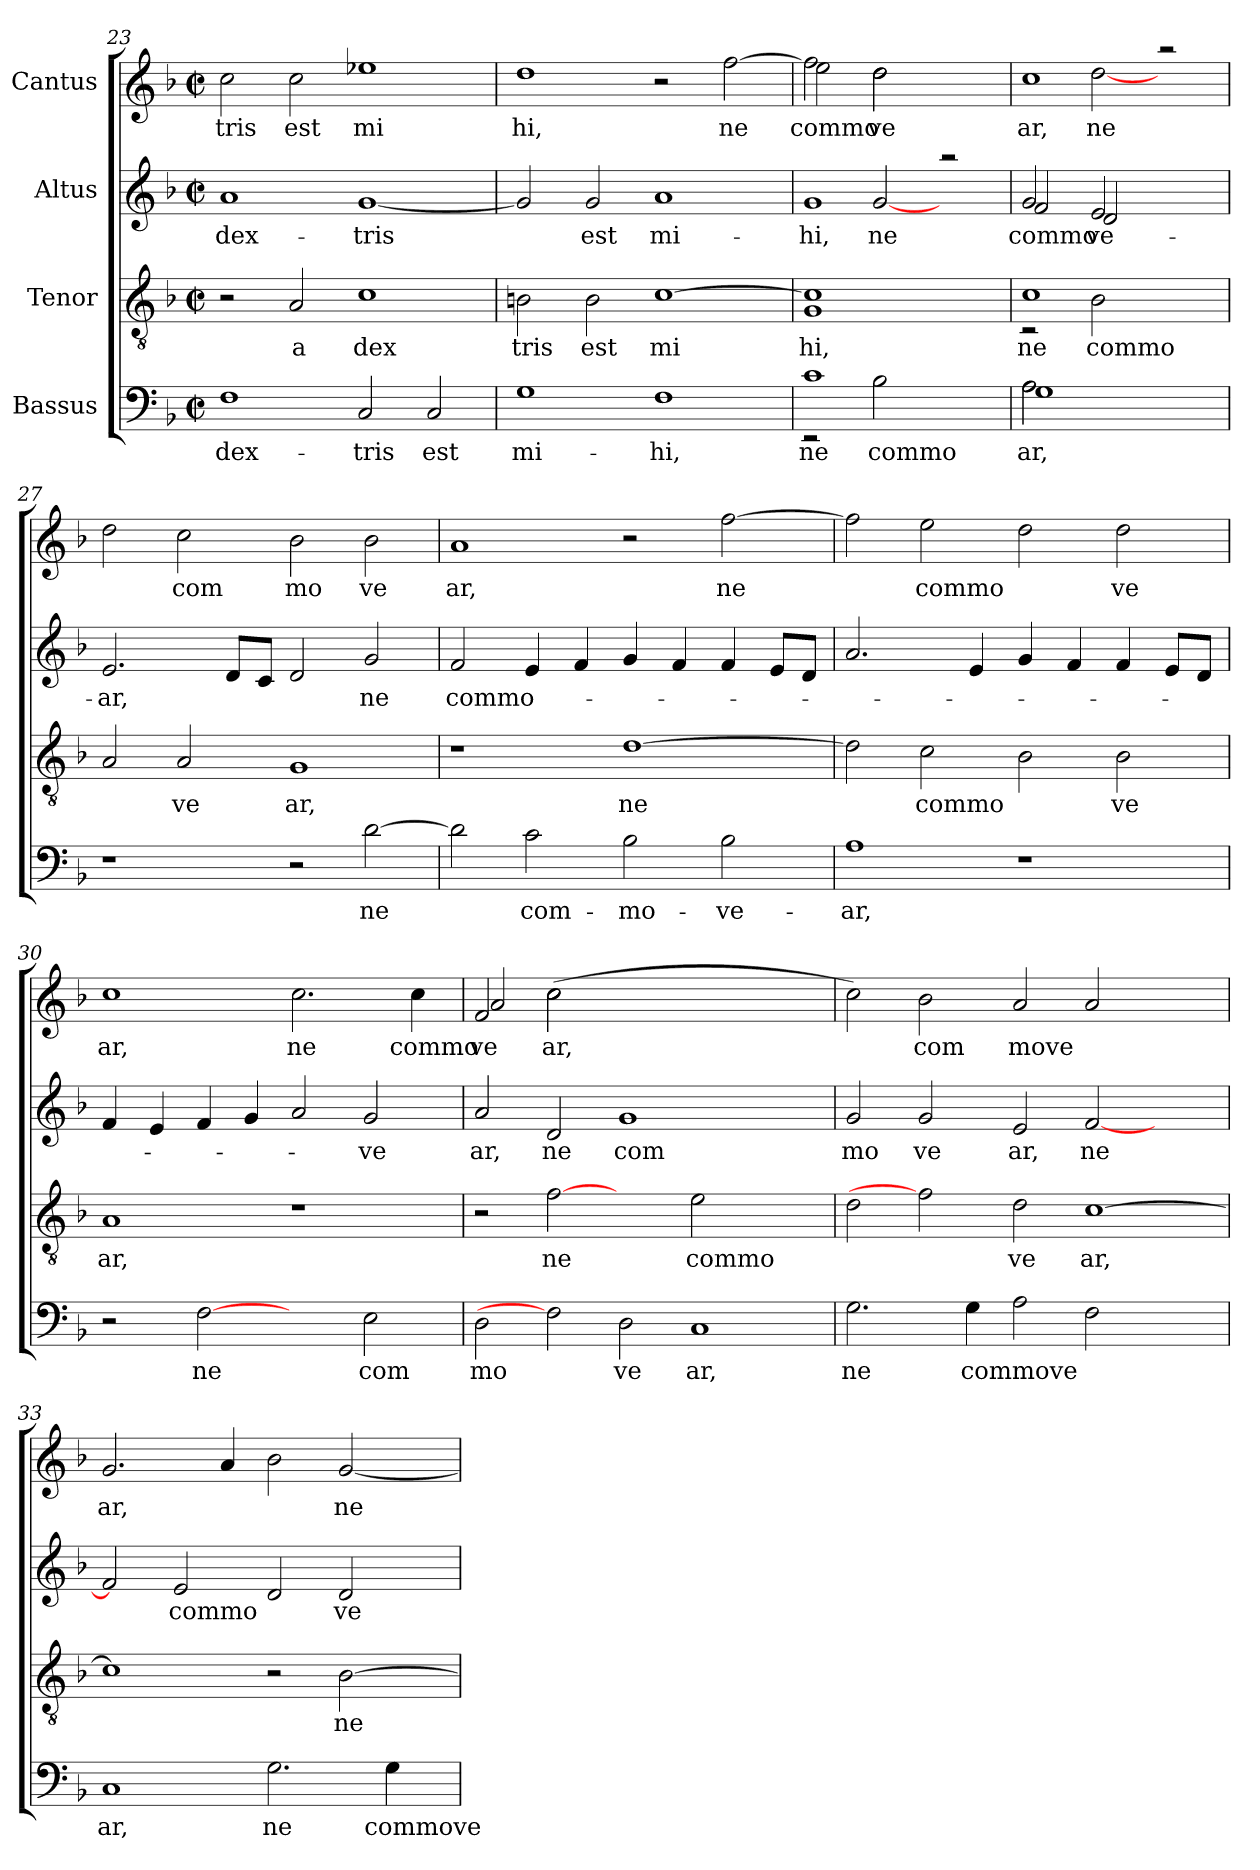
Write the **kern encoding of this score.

**kern	**text	**kern	**text	**kern	**text	**kern	**text
*part4	*part4	*part3	*part3	*part2	*part2	*part1	*part1
*staff4	*staff4	*staff3	*staff3	*staff2	*staff2	*staff1	*staff1
*I"Bassus	*	*I"Tenor	*	*I"Altus	*	*I"Cantus	*
*clefF4	*	*clefGv2	*	*clefG2	*	*clefG2	*
*k[b-]	*	*k[b-]	*	*k[b-]	*	*k[b-]	*
*F:	*	*F:	*	*F:	*	*F:	*
*M2/2	*	*M2/2	*	*M2/2	*	*M2/2	*
*met(c|)	*	*met(c|)	*	*met(c|)	*	*met(c|)	*
=23	=23	=23	=23	=23	=23	=23	=23
!	!LO:LY:b	!	!	!	!LO:LY:b	!	!LO:LY:b
1F	dex-	2r	.	1a	dex-	2cc\	tris
!	!	!	!LO:LY:b	!	!	!	!LO:LY:b
.	.	2A/	a	.	.	2cc\	est
!	!LO:LY:b	!	!LO:LY:b	!	!LO:LY:b	!	!LO:LY:b
2C/	-tris	1c	dex	[<1g	-tris	1ee-X	mi
!	!LO:LY:b	!	!	!	!	!	!
2C/	est	.	.	.	.	.	.
=24	=24	=24	=24	=24	=24	=24	=24
!	!LO:LY:b	!	!LO:LY:b	!	!	!	!LO:LY:b
1G	mi-	2Bn\	tris	2g/]	.	1dd	hi,
!	!	!	!LO:LY:b	!	!LO:LY:b	!	!
.	.	2B\	est	2g/	est	.	.
!	!LO:LY:b	!	!LO:LY:b	!	!LO:LY:b	!	!
1F	-hi,	[>1c	mi	1a	mi-	2r	.
!	!	!	!	!	!	!	!LO:LY:b
.	.	.	.	.	.	[>2ff\	ne
=25	=25	=25	=25	=25	=25	=25	=25
!	!LO:LY:b	!	!LO:LY:b	!	!LO:LY:b	!	!LO:LY:b
*^	*	*	*	*^	*	*^	*
1c	2rEE	ne	1G 1c]	hi,	1g	2ryy	-hi,	2ff\]	2ee\	commo
!	!	!LO:LY:b	!	!	!	!	!LO:LY:b	!	!	!LO:LY:b
.	2B-\	commo	.	.	.	[<2g/	ne	2dd\	2dd\	ve
2ryy	2ryy	.	2ryy	.	2raa	2ryy	.	2ryy	2ryy	.
=26	=26	=26	=26	=26	=26	=26	=26	=26	=26	=26
!	!	!LO:LY:b	!	!	!	!	!	!	!	!
*	*^	*	*	*	*	*	*	*	*	*
!	!	!	!LO:LY:b	!	!LO:LY:b	!	!	!LO:LY:b	!	!	!LO:LY:b
*	*	*	*	*^	*	*	*	*	*	*	*
2A\	2A\	1G	-ar,	1c	2rC	ne	2g/	2f/	commo	1cc	2ryy	ar,
!	!	!	!	!	!	!LO:LY:b	!	!	!LO:LY:b	!	!	!LO:LY:b
2ryy	2ryy	.	.	.	2B-\	commo	2e/	2d/	ve-	.	[>2dd\	ne
2ryy	2ryy	2ryy	.	2ryy	2ryy	.	2ryy	2ryy	.	2raa	2ryy	.
=27	=27	=27	=27	=27	=27	=27	=27	=27	=27	=27	=27	=27
!	!	!	!	!	!	!	!	!	!LO:LY:b	!	!	!
*v	*v	*v	*	*	*	*	*v	*v	*	*v	*v	*
*	*	*v	*v	*	*	*	*	*
1r	.	2A/	.	2.e/	-ar,	2dd\	.
!	!	!	!LO:LY:b	!	!	!	!LO:LY:b
.	.	2A/	ve	.	.	2cc\	com
.	.	.	.	8d/L	.	.	.
.	.	.	.	8c/J	.	.	.
!	!	!	!LO:LY:b	!	!	!	!LO:LY:b
2r	.	1G	ar,	2d/	.	2b-\	mo
!	!LO:LY:b	!	!	!	!LO:LY:b	!	!LO:LY:b
[>2d\	ne	.	.	2g/	ne	2b-\	ve
=28	=28	=28	=28	=28	=28	=28	=28
!	!	!	!	!	!LO:LY:b	!	!LO:LY:b
2d\]	.	1r	.	2f/	commo-	1a	ar,
!	!LO:LY:b	!	!	!	!	!	!
2c\	com-	.	.	4e/	.	.	.
.	.	.	.	4f/	.	.	.
!	!LO:LY:b	!	!LO:LY:b	!	!	!	!
2B-\	-mo-	[<1d	ne	4g/	.	2r	.
.	.	.	.	4f/	.	.	.
!	!LO:LY:b	!	!	!	!	!	!LO:LY:b
2B-\	-ve-	.	.	4f/	.	[<2ff\	ne
.	.	.	.	8e/L	.	.	.
.	.	.	.	8d/J	.	.	.
!!LO:LB:g=z
=29	=29	=29	=29	=29	=29	=29	=29
!	!LO:LY:b	!	!	!	!	!	!
1A	-ar,	2d\]	.	2.a/	.	2ff\]	.
!	!	!	!LO:LY:b	!	!	!	!LO:LY:b
.	.	2c\	commo	.	.	2ee\	commo
.	.	.	.	4e/	.	.	.
1r	.	2B-\	.	4g/	.	2dd\	.
.	.	.	.	4f/	.	.	.
!	!	!	!LO:LY:b	!	!	!	!LO:LY:b
.	.	2B-\	ve	4f/	.	2dd\	ve
.	.	.	.	8e/L	.	.	.
.	.	.	.	8d/J	.	.	.
=30	=30	=30	=30	=30	=30	=30	=30
!	!	!	!LO:LY:b	!	!	!	!LO:LY:b
2r	.	1A	ar,	4f/	.	1cc	ar,
.	.	.	.	4e/	.	.	.
!	!LO:LY:b	!	!	!	!	!	!
[2F	ne	.	.	4f/	.	.	.
.	.	.	.	4g/	.	.	.
!	!	!	!	!	!	!	!LO:LY:b
2ryy	.	1r	.	2a/	.	2.cc\	ne
!	!LO:LY:b	!	!	!	!LO:LY:b	!	!
2E\	com	.	.	2g/	-ve	.	.
!	!	!	!	!	!	!	!LO:LY:b
.	.	.	.	.	.	4cc\	commo
=31	=31	=31	=31	=31	=31	=31	=31
!	!LO:LY:b	!	!	!	!LO:LY:b	!	!LO:LY:b
*	*	*	*	*	*	*^	*
2D\	mo	2r	.	2a/	ar,	2f/	2a/	ve
!	!	!	!LO:LY:b	!	!LO:LY:b	!	!	!LO:LY:b
!	!	!	!	!	!	!	!	!LO:LY:b
2F]	.	[2f	ne	2d/	ne	(>2cc\	2cc\	ar,
!	!LO:LY:b	!	!	!	!LO:LY:b	!	!	!
2D\	ve	2ryy	.	1g	com	1.ryy	1.ryy	.
!	!LO:LY:b	!	!LO:LY:b	!	!	!	!	!
1C	ar,	2e\	commo	.	.	.	.	.
.	.	2ryy	.	2ryy	.	.	.	.
*	*	*	*	*	*	*v	*v	*
=32	=32	=32	=32	=32	=32	=32	=32
!	!LO:LY:b	!	!	!	!LO:LY:b	!	!
2.G\	ne	2d\	.	2g/	mo	2cc\)	.
!	!	!	!	!	!LO:LY:b	!	!LO:LY:b
.	.	2f]	.	2g/	ve	2b-\	com
!	!LO:LY:b	!	!	!	!	!	!
4G\	commove	.	.	.	.	.	.
!	!	!	!LO:LY:b	!	!LO:LY:b	!	!LO:LY:b
2A\	.	2d\	ve	2e/	ar,	2a/	move
!	!	!	!LO:LY:b	!	!LO:LY:b	!	!
2F\	.	[>1c	ar,	[<2f/	ne	2a/	.
2ryy	.	.	.	2ryy	.	2ryy	.
=33	=33	=33	=33	=33	=33	=33	=33
!	!LO:LY:b	!	!	!	!	!	!LO:LY:b
1C	ar,	1c]	.	2f/]	.	2.g/	ar,
!	!	!	!	!	!LO:LY:b	!	!
.	.	.	.	2e/	commo	.	.
.	.	.	.	.	.	4a/	.
!	!LO:LY:b	!	!	!	!	!	!
2.G\	ne	2r	.	2d/	.	2b-\	.
!	!	!	!LO:LY:b	!	!LO:LY:b	!	!LO:LY:b
.	.	[>2B-\	ne	2d/	ve	[<2g/	ne
!	!LO:LY:b	!	!	!	!	!	!
4G\	commove	.	.	.	.	.	.
=	=	=	=	=	=	=	=
*-	*-	*-	*-	*-	*-	*-	*-
